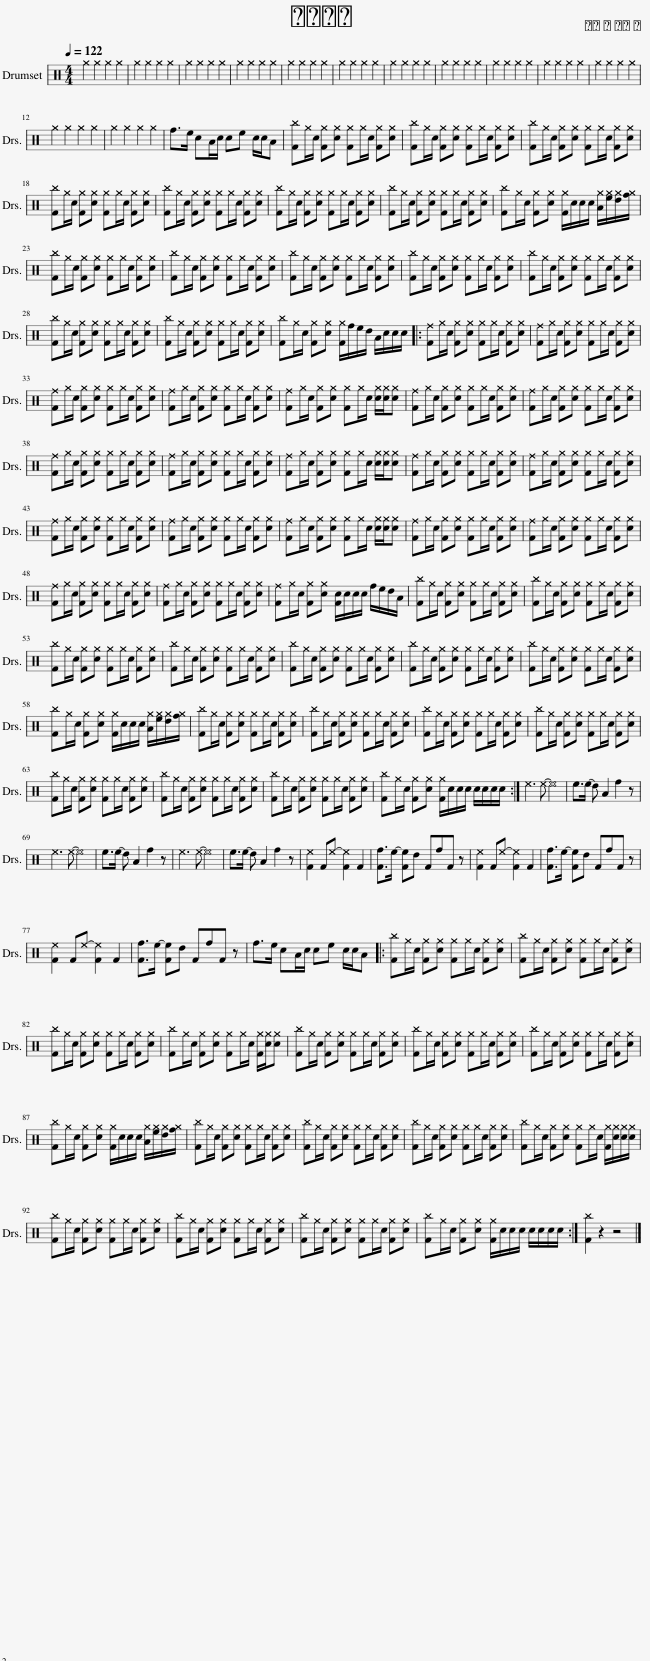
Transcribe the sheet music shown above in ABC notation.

X:1
%%score 1 { 2 | 3 } 4 5
L:1/8
Q:1/4=122
M:4/4
I:linebreak $
K:A
V:1 treble-8
V:2 treble
V:3 bass
V:4 bass transpose=-12
V:5 perc
K:none
V:1
 z8 | z8 | z8 | z8 | z8 | %5
 z8 | z8 | z8 | z8 | z8 | %10
 z8 |$ z8 | z4 z4 | z4 z4 | [Aea]3/2 [Aea]/- [Aea] [Aea] z4 | %15
 [Adf]3/2 [Adf]/- [Adf] [Adf] z4 | [Beg]3/2 [Beg]/- [Beg] [Beg] z4 |$ [Aea]3/2 [Aea]/- [Aea] [Aea] z4 | [Aea]3/2 [Aea]/- [Aea] [Aea] z4 | [Adf]3/2 [Adf]/- [Adf] [Adf] z4 | %20
 [Beg]3/2 [Beg]/- [Beg] [Beg] z4 | [Aea]3/2 [Aea]/- [Aea] [Aea] z4 |$ [Aea]3/2 [Aea]/- [Aea] [Aea] z4 | [Adf]3/2 [Adf]/- [Adf] [Adf] z4 | [Beg]3/2 [Beg]/- [Beg] [Beg] z4 | %25
 [Aea]3/2 [Aea]/- [Aea] [Aea] z4 | [Aea]3/2 [Aea]/- [Aea] [Aea] z4 |$ [Adf]3/2 [Adf]/- [Adf] [Adf] z4 | [Beg]3/2 [Beg]/- [Beg] [Beg] z4 | [Aea]3/2 [Aea]/- [Aea] [Aea] z4 |: %30
 z8 | z8 |$ z8 | z8 | z8 | %35
 z8 | z8 |$ z8 | z8 | z8 | %40
 z8 | z8 |$ z8 | z8 | z8 | %45
 z8 | z8 |$ z8 | z8 | z8 | %50
 [Aea]3/2 [Aea]/- [Aea] [Aea] z4 | [Adf]3/2 [Adf]/- [Adf] [Adf] z4 |$ [Beg]3/2 [Beg]/- [Beg] [Beg] z4 | [Aea]3/2 [Aea]/- [Aea] [Aea] z4 | [Aea]3/2 [Aea]/- [Aea] [Aea] z4 | %55
 [Adf]3/2 [Adf]/- [Adf] [Adf] z4 | [Beg]3/2 [Beg]/- [Beg] [Beg] z4 |$ [Aea]3/2 [Aea]/- [Aea] [Aea] z4 | [Aea]3/2 [Aea]/- [Aea] [Aea] z4 | [Adf]3/2 [Adf]/- [Adf] [Adf] z4 | %60
 [Beg]3/2 [Beg]/- [Beg] [Beg] z4 | [Aea]3/2 [Aea]/- [Aea] [Aea] z4 |$ [Aea]3/2 [Aea]/- [Aea] [Aea] z4 | [Adf]3/2 [Adf]/- [Adf] [Adf] z4 | [Beg]3/2 [Beg]/- [Beg] [Beg] z4 | %65
 [Aea]3/2 [Aea]/- [Aea] [Aea] z4 :| z8 | z8 |$ z8 | z8 | %70
 z8 | z8 | z8 | z8 | z8 | %75
 z8 |$ z8 | z4 z4 | z8 |: [Aea]3/2 [Aea]/- [Aea] [Aea] z4 | %80
 [Adf]3/2 [Adf]/- [Adf] [Adf] z4 |$ [Beg]3/2 [Beg]/- [Beg] [Beg] z4 | [Aea]3/2 [Aea]/- [Aea] [Aea] z4 | [Aea]3/2 [Aea]/- [Aea] [Aea] z4 | [Adf]3/2 [Adf]/- [Adf] [Adf] z4 | %85
 [Beg]3/2 [Beg]/- [Beg] [Beg] z4 |$ [Aea]3/2 [Aea]/- [Aea] [Aea] z4 | [Aea]3/2 [Aea]/- [Aea] [Aea] z4 | [Adf]3/2 [Adf]/- [Adf] [Adf] z4 | [Beg]3/2 [Beg]/- [Beg] [Beg] z4 | %90
 [Aea]3/2 [Aea]/- [Aea] [Aea] z4 |$ [Aea]3/2 [Aea]/- [Aea] [Aea] z4 | [Adf]3/2 [Adf]/- [Adf] [Adf] z4 | [Beg]3/2 [Beg]/- [Beg] [Beg] z4 | [Aea]3/2 [Aea]/- [Aea] [Aea] z4 :| %95
 [Aea]8 |] %96
V:2
 z8 | [EGB]8 | [EGB]8 | [FAd]8 | [FAd]8 | %5
 [EAc]8 | [EGB]8 | [EGB]8 | [EGB]8 | [FAd]8 | %10
 [FAd]8 |$ [EAc]8 | [EGB]4 [EAc]4- | [EAc]4 z4 | [A,EA]3/2 [A,EA]/- [A,EA] [A,EA] z4 | %15
 [A,DF]3/2 [A,DF]/- [A,DF] [A,DF] z4 | [B,EG]3/2 [B,EG]/- [B,EG] [B,EG] z4 |$ [A,EA]3/2 [A,EA]/- [A,EA] [A,EA] z4 | [A,EA]3/2 [A,EA]/- [A,EA] [A,EA] z4 | [A,DF]3/2 [A,DF]/- [A,DF] [A,DF] z4 | %20
 [B,EG]3/2 [B,EG]/- [B,EG] [B,EG] z4 | [A,EA]3/2 [A,EA]/- [A,EA] [A,EA] z4 |$ [A,EA]3/2 [A,EA]/- [A,EA] [A,EA] z4 | [A,DF]3/2 [A,DF]/- [A,DF] [A,DF] z4 | [B,EG]3/2 [B,EG]/- [B,EG] [B,EG] z4 | %25
 [A,EA]3/2 [A,EA]/- [A,EA] [A,EA] z4 | [A,EA]3/2 [A,EA]/- [A,EA] [A,EA] z4 |$ [A,DF]3/2 [A,DF]/- [A,DF] [A,DF] z4 | [B,EG]3/2 [B,EG]/- [B,EG] [B,EG] z4 | [A,EA]3/2 [A,EA]/- [A,EA] [A,EA] z4 |: %30
 z8 | z8 |$ z8 | z8 | z8 | %35
 z8 | z8 |$ z8 | z8 | z8 | %40
 z8 | z8 |$ z8 | z8 | z8 | %45
 z8 | z8 |$ z8 | z8 | z8 | %50
 [A,EA]3/2 [A,EA]/- [A,EA] [A,EA] z4 | [A,DF]3/2 [A,DF]/- [A,DF] [A,DF] z4 |$ [B,EG]3/2 [B,EG]/- [B,EG] [B,EG] z4 | [A,EA]3/2 [A,EA]/- [A,EA] [A,EA] z4 | [A,EA]3/2 [A,EA]/- [A,EA] [A,EA] z4 | %55
 [A,DF]3/2 [A,DF]/- [A,DF] [A,DF] z4 | [B,EG]3/2 [B,EG]/- [B,EG] [B,EG] z4 |$ [A,EA]3/2 [A,EA]/- [A,EA] [A,EA] z4 | [A,EA]3/2 [A,EA]/- [A,EA] [A,EA] z4 | [A,DF]3/2 [A,DF]/- [A,DF] [A,DF] z4 | %60
 [B,EG]3/2 [B,EG]/- [B,EG] [B,EG] z4 | [A,EA]3/2 [A,EA]/- [A,EA] [A,EA] z4 |$ [A,EA]3/2 [A,EA]/- [A,EA] [A,EA] z4 | [A,DF]3/2 [A,DF]/- [A,DF] [A,DF] z4 | [B,EG]3/2 [B,EG]/- [B,EG] [B,EG] z4 | %65
 [A,EA]3/2 [A,EA]/- [A,EA] [A,EA] z4 :| [EGB]8 | [EGB]8 |$ [FAd]8 | [FAd]8 | %70
 [EAc]8 | [EGB]8 | [EGB]8 | [EGB]8 | [FAd]8 | %75
 [FAd]8 |$ [EAc]8 | [EGB]4 [EAc]4- | [EAc]4 z4 |: [A,EA]3/2 [A,EA]/- [A,EA] [A,EA] z4 | %80
 [A,DF]3/2 [A,DF]/- [A,DF] [A,DF] z4 |$ [B,EG]3/2 [B,EG]/- [B,EG] [B,EG] z4 | [A,EA]3/2 [A,EA]/- [A,EA] [A,EA] z4 | [A,EA]3/2 [A,EA]/- [A,EA] [A,EA] z4 | [A,DF]3/2 [A,DF]/- [A,DF] [A,DF] z4 | %85
 [B,EG]3/2 [B,EG]/- [B,EG] [B,EG] z4 |$ [A,EA]3/2 [A,EA]/- [A,EA] [A,EA] z4 | [A,EA]3/2 [A,EA]/- [A,EA] [A,EA] z4 | [A,DF]3/2 [A,DF]/- [A,DF] [A,DF] z4 | [B,EG]3/2 [B,EG]/- [B,EG] [B,EG] z4 | %90
 [A,EA]3/2 [A,EA]/- [A,EA] [A,EA] z4 |$ [A,EA]3/2 [A,EA]/- [A,EA] [A,EA] z4 | [A,DF]3/2 [A,DF]/- [A,DF] [A,DF] z4 | [B,EG]3/2 [B,EG]/- [B,EG] [B,EG] z4 | [A,EA]3/2 [A,EA]/- [A,EA] [A,EA] z4 :| %95
 [A,EA]8 |] %96
V:3
 z8 | B,,8 | B,,8 | D,8 | D,8 | %5
 C,8 | B,,8 | B,,8 | B,,8 | D,8 | %10
 D,8 |$ C,8 | B,,4 C,4- | C,4 z4 | A,,4 z2 E,2 | %15
 D,,4 z2 D,2 | E,,4 z2 E,2 |$ A,,4 z2 E,2 | A,,4 z2 E,2 | D,,4 z2 D,2 | %20
 E,,4 z2 E,2 | A,,4 z2 E,2 |$ A,,4 z2 E,2 | D,,4 z2 D,2 | E,,4 z2 E,2 | %25
 A,,4 z2 E,2 | A,,4 z2 E,2 |$ D,,4 z2 D,2 | E,,4 z2 E,2 | A,,4 z2 E,2 |: %30
 A,,3/2 A,,/- A,, A,, z B,, E,,2 | A,,3/2 A,,/- A,, A,, z B,, E,,2 |$ F,,3/2 F,,/- F,, F,, z C,, F,,2 | F,,3/2 F,,/- F,, F,, z C,, F,,2 | F,,3/2 F,,/- F,, F,, z C,, F,,2 | %35
 B,,3/2 B,,/- B,, B,, z F,, B,,2 | B,,3/2 B,,/- B,, B,, z F,, B,,2 |$ E,,3/2 E,,/- E,, E,, z A,, B,,2 | E,,3/2 E,,/- E,, E,, z G,, B,,2 | E,,3/2 E,,/- E,, E,, z G,, E,,2 | %40
 A,,3/2 A,,/- A,, A,, z B,, E,,2 | A,,3/2 A,,/- A,, A,, z B,, E,,2 |$ B,,3/2 B,,/- B,, B,, z F,, B,,2 | B,,3/2 B,,/- B,, B,, z F,, B,,2 | B,,3/2 B,,/- B,, B,, z F,, B,,2 | %45
 E,,3/2 E,,/- E,, E,, z A,, B,,2 | E,,3/2 E,,/- E,, E,, z G,, B,,2 |$ A,,3/2 A,,/- A,, A,, z E,, A,,2 | A,,3/2 A,,/- A,, A,, z E,, A,,2 | E,,3/2 E,,/- E,, E,, z C, A,,2 | %50
 A,,4 z2 E,2 | D,,4 z2 D,2 |$ E,,4 z2 E,2 | A,,4 z2 E,2 | A,,4 z2 E,2 | %55
 D,,4 z2 D,2 | E,,4 z2 E,2 |$ A,,4 z2 E,2 | A,,4 z2 E,2 | D,,4 z2 D,2 | %60
 E,,4 z2 E,2 | A,,4 z2 E,2 |$ A,,4 z2 E,2 | D,,4 z2 D,2 | E,,4 z2 E,2 | %65
 A,,4 z2 E,2 :| B,,8 | B,,8 |$ D,8 | D,8 | %70
 C,8 | B,,8 | B,,8 | B,,8 | D,8 | %75
 D,8 |$ C,8 | B,,4 C,4- | C,4 z4 |: A,,4 z2 E,2 | %80
 D,,4 z2 D,2 |$ E,,4 z2 E,2 | A,,4 z2 E,2 | A,,4 z2 E,2 | D,,4 z2 D,2 | %85
 E,,4 z2 E,2 |$ A,,4 z2 E,2 | A,,4 z2 E,2 | D,,4 z2 D,2 | E,,4 z2 E,2 | %90
 A,,4 z2 E,2 |$ A,,4 z2 E,2 | D,,4 z2 D,2 | E,,4 z2 E,2 | A,,4 z2 E,2 :| %95
 A,,8 |] %96
V:4
 z8 | z8 | z8 | z8 | z8 | %5
 z8 | z8 | z8 | z8 | z8 | %10
 z8 |$ z8 | z8 | z8 | A,,3/2 A,,/- A,, A,, z2 E,,2 | %15
 D,3/2 D,/- D, D, z2 A,,2 | E,3/2 E,/- E, E, z2 B,,2 |$ A,,3/2 A,,/- A,, A,, z2 E,,2 | A,,3/2 A,,/- A,, A,, z2 E,,2 | D,3/2 D,/- D, D, z2 A,,2 | %20
 E,3/2 E,/- E, E, z2 B,,2 | A,,3/2 A,,/- A,, A,, z2 E,,2 |$ A,,3/2 A,,/- A,, A,, z2 E,,2 | D,3/2 D,/- D, D, z2 A,,2 | E,3/2 E,/- E, E, z2 B,,2 | %25
 A,,3/2 A,,/- A,, A,, z2 E,,2 | A,,3/2 A,,/- A,, A,, z2 E,,2 |$ D,3/2 D,/- D, D, z2 A,,2 | E,3/2 E,/- E, E, z2 B,,2 | A,,3/2 A,,/- A,, A,, z2 E,,2 |: %30
 A,,3/2 A,,/- A,, A,, z B,, E,,2 | A,,3/2 A,,/- A,, A,, z B,, E,,2 |$ F,,3/2 F,,/- F,, F,, z C, F,,2 | F,,3/2 F,,/- F,, F,, z C, F,,2 | F,,3/2 F,,/- F,, F,, z C, F,,2 | %35
 B,,3/2 B,,/- B,, B,, z F,, B,,2 | B,,3/2 B,,/- B,, B,, z F,, B,,2 |$ E,,3/2 E,,/- E,, E,, z A,, B,,2 | E,,3/2 E,,/- E,, E,, z G,, B,,2 | E,,3/2 E,,/- E,, E,, z G,, E,,2 | %40
 A,,3/2 A,,/- A,, A,, z B,, E,,2 | A,,3/2 A,,/- A,, A,, z B,, E,,2 |$ B,,3/2 B,,/- B,, B,, z F,, B,,2 | B,,3/2 B,,/- B,, B,, z F,, B,,2 | B,,3/2 B,,/- B,, B,, z F,, B,,2 | %45
 E,,3/2 E,,/- E,, E,, z A,, B,,2 | E,,3/2 E,,/- E,, E,, z G,, B,,2 |$ A,,3/2 A,,/- A,, E,, z B,, A,,2 | A,,3/2 A,,/- A,, E,, z B,, A,,2 | E,,3/2 E,,/- E,, E,, z C, A,,2 | %50
 A,,3/2 A,,/- A,, A,, z2 E,,2 | D,3/2 D,/- D, D, z2 A,,2 |$ E,3/2 E,/- E, E, z2 B,,2 | A,,3/2 A,,/- A,, A,, z2 E,,2 | A,,3/2 A,,/- A,, A,, z2 E,,2 | %55
 D,3/2 D,/- D, D, z2 A,,2 | E,3/2 E,/- E, E, z2 B,,2 |$ A,,3/2 A,,/- A,, A,, z2 E,,2 | A,,3/2 A,,/- A,, A,, z2 E,,2 | D,3/2 D,/- D, D, z2 A,,2 | %60
 E,3/2 E,/- E, E, z2 B,,2 | A,,3/2 A,,/- A,, A,, z2 E,,2 |$ A,,3/2 A,,/- A,, A,, z2 E,,2 | D,3/2 D,/- D, D, z2 A,,2 | E,3/2 E,/- E, E, z2 B,,2 | %65
 A,,3/2 A,,/- A,, A,, z2 E,,2 :| z8 | z8 |$ z8 | z8 | %70
 z8 | z8 | z8 | z8 | z8 | %75
 z8 |$ z8 | z8 | z8 |: A,,3/2 A,,/- A,, A,, z2 E,,2 | %80
 D,3/2 D,/- D, D, z2 A,,2 |$ E,3/2 E,/- E, E, z2 B,,2 | A,,3/2 A,,/- A,, A,, z2 E,,2 | A,,3/2 A,,/- A,, A,, z2 E,,2 | D,3/2 D,/- D, D, z2 A,,2 | %85
 E,3/2 E,/- E, E, z2 B,,2 |$ A,,3/2 A,,/- A,, A,, z2 E,,2 | A,,3/2 A,,/- A,, A,, z2 E,,2 | D,3/2 D,/- D, D, z2 A,,2 | E,3/2 E,/- E, E, z2 B,,2 | %90
 A,,3/2 A,,/- A,, A,, z2 E,,2 |$ A,,3/2 A,,/- A,, A,, z2 E,,2 | D,3/2 D,/- D, D, z2 A,,2 | E,3/2 E,/- E, E, z2 B,,2 | A,,3/2 A,,/- A,, A,, z2 E,,2 :| %95
 A,,8 |] %96
V:5
[K:C] ^g2 ^g2 ^g2 ^g2 | ^g2 ^g2 ^g2 ^g2 | ^g2 ^g2 ^g2 ^g2 | ^g2 ^g2 ^g2 ^g2 | ^g2 ^g2 ^g2 ^g2 | %5
 ^g2 ^g2 ^g2 ^g2 | ^g2 ^g2 ^g2 ^g2 | ^g2 ^g2 ^g2 ^g2 | ^g2 ^g2 ^g2 ^g2 | ^g2 ^g2 ^g2 ^g2 | %10
 ^g2 ^g2 ^g2 ^g2 |$ ^g2 ^g2 ^g2 ^g2 | ^g2 ^g2 ^g2 ^g2 | f>e cA/c/ ce c/c/A | [F^b]^g/c/ [F^g][c^g] [F^g]^g/c/ [F^g][c^g] | %15
 [F^b]^g/c/ [F^g][c^g] [F^g]^g/c/ [F^g][c^g] | [F^b]^g/c/ [F^g][c^g] [F^g]^g/c/ [F^g][c^g] |$ [F^b]^g/c/ [F^g][c^g] [F^g]^g/c/ [F^g][c^g] | [F^b]^g/c/ [F^g][c^g] [F^g]^g/c/ [F^g][c^g] | [F^b]^g/c/ [F^g][c^g] [F^g]^g/c/ [F^g][c^g] | %20
 [F^b]^g/c/ [F^g][c^g] [F^g]^g/c/ [F^g][c^g] | [F^b]^g/c/ [F^g][c^g] [F^g]/c/c/c/ [A^g]/[e^g]/[d^g]/[f^g]/ |$ [F^b]^g/c/ [F^g][c^g] [F^g]^g/c/ [F^g][c^g] | [F^b]^g/c/ [F^g][c^g] [F^g]^g/c/ [F^g][c^g] | [F^b]^g/c/ [F^g][c^g] [F^g]^g/c/ [F^g][c^g] | %25
 [F^b]^g/c/ [F^g][c^g] [F^g]^g/c/ [F^g][c^g] | [F^b]^g/c/ [F^g][c^g] [F^g]^g/c/ [F^g][c^g] |$ [F^b]^g/c/ [F^g][c^g] [F^g]^g/c/ [F^g][c^g] | [F^b]^g/c/ [F^g][c^g] [F^g]^g/c/ [F^g][c^g] | [F^b]^g/c/ [F^g][c^g] [F^g]/f/e/d/ A/c/c/c/ |: %30
 [F^f]^g/c/ [F^g][c^g] [F^g]^g/c/ [F^g][c^g] | [F^f]^g/c/ [F^g][c^g] [F^g]^g/c/ [F^g][c^g] |$ [F^f]^g/c/ [F^g][c^g] [F^g]^g/c/ [F^g][c^g] | [F^f]^g/c/ [F^g][c^g] [F^g]^g/c/ [F^g][c^g] | [F^f]^g/c/ [F^g][c^g] [F^g]^g/c/ [c^g]/[c^g]/[c^g] | %35
 [F^f]^g/c/ [F^g][c^g] [F^g]^g/c/ [F^g][c^g] | [F^f]^g/c/ [F^g][c^g] [F^g]^g/c/ [F^g][c^g] |$ [F^f]^g/c/ [F^g][c^g] [F^g]^g/c/ [F^g][c^g] | [F^f]^g/c/ [F^g][c^g] [F^g]^g/c/ [F^g][c^g] | [F^f]^g/c/ [F^g][c^g] [F^g]^g/c/ [c^g]/[c^g]/[c^g] | %40
 [F^f]^g/c/ [F^g][c^g] [F^g]^g/c/ [F^g][c^g] | [F^f]^g/c/ [F^g][c^g] [F^g]^g/c/ [F^g][c^g] |$ [F^f]^g/c/ [F^g][c^g] [F^g]^g/c/ [F^g][c^g] | [F^f]^g/c/ [F^g][c^g] [F^g]^g/c/ [F^g][c^g] | [F^f]^g/c/ [F^g][c^g] [F^g]^g/c/ [c^g]/[c^g]/[c^g] | %45
 [F^f]^g/c/ [F^g][c^g] [F^g]^g/c/ [F^g][c^g] | [F^f]^g/c/ [F^g][c^g] [F^g]^g/c/ [F^g][c^g] |$ [F^f]^g/c/ [F^g][c^g] [F^g]^g/c/ [F^g][c^g] | [F^f]^g/c/ [F^g][c^g] [F^g]^g/c/ [F^g][c^g] | [F^f]^g/c/ [F^g][c^g] [Fc]/c/c/c/ f/e/d/A/ | %50
 [F^b]^g/c/ [F^g][c^g] [F^g]^g/c/ [F^g][c^g] | [F^b]^g/c/ [F^g][c^g] [F^g]^g/c/ [F^g][c^g] |$ [F^b]^g/c/ [F^g][c^g] [F^g]^g/c/ [F^g][c^g] | [F^b]^g/c/ [F^g][c^g] [F^g]^g/c/ [F^g][c^g] | [F^b]^g/c/ [F^g][c^g] [F^g]^g/c/ [F^g][c^g] | %55
 [F^b]^g/c/ [F^g][c^g] [F^g]^g/c/ [F^g][c^g] | [F^b]^g/c/ [F^g][c^g] [F^g]^g/c/ [F^g][c^g] |$ [F^b]^g/c/ [F^g][c^g] [F^g]/c/c/c/ [A^g]/[e^g]/[d^g]/[f^g]/ | [F^b]^g/c/ [F^g][c^g] [F^g]^g/c/ [F^g][c^g] | [F^b]^g/c/ [F^g][c^g] [F^g]^g/c/ [F^g][c^g] | %60
 [F^b]^g/c/ [F^g][c^g] [F^g]^g/c/ [F^g][c^g] | [F^b]^g/c/ [F^g][c^g] [F^g]^g/c/ [F^g][c^g] |$ [F^b]^g/c/ [F^g][c^g] [F^g]^g/c/ [F^g][c^g] | [F^b]^g/c/ [F^g][c^g] [F^g]^g/c/ [F^g][c^g] | [F^b]^g/c/ [F^g][c^g] [F^g]^g/c/ [F^g][c^g] | %65
 [F^b]^g/c/ [F^g][c^g] [F^g]/c/c/c/ c/c/c/c/ :| ^e3 ^e- ^e4 | e>e- e A2 f2 z |$ ^e3 ^e- ^e4 | e>e- e A2 f2 z | %70
 ^e3 ^e- ^e4 | e>e- e A2 f2 z | [F^e]2 F^e- [F^e]2 F2 | [Ff]>e- [Fe]d FfF z | [F^e]2 F^e- [F^e]2 F2 | %75
 [Ff]>e- [Fe]d FfF z |$ [F^e]2 F^e- [F^e]2 F2 | [Ff]>e- [Fe]d FfF z | f>e cA/c/ ce c/c/A |: [F^b]^g/c/ [F^g][c^g] [F^g]^g/c/ [F^g][c^g] | %80
 [F^b]^g/c/ [F^g][c^g] [F^g]^g/c/ [F^g][c^g] |$ [F^b]^g/c/ [F^g][c^g] [F^g]^g/c/ [F^g][c^g] | [F^b]^g/c/ [F^g][c^g] [F^g]^g/c/ [F^g]/[c^g]/[c^g] | [F^b]^g/c/ [F^g][c^g] [F^g]^g/c/ [F^g][c^g] | [F^b]^g/c/ [F^g][c^g] [F^g]^g/c/ [F^g][c^g] | %85
 [F^b]^g/c/ [F^g][c^g] [F^g]^g/c/ [F^g][c^g] |$ [F^b]^g/c/ [F^g][c^g] [F^g]/c/c/c/ [A^g]/[e^g]/[d^g]/[f^g]/ | [F^b]^g/c/ [F^g][c^g] [F^g]^g/c/ [F^g][c^g] | [F^b]^g/c/ [F^g][c^g] [F^g]^g/c/ [F^g][c^g] | [F^b]^g/c/ [F^g][c^g] [F^g]^g/c/ [F^g][c^g] | %90
 [F^b]^g/c/ [F^g][c^g] [F^g]^g/c/ [F^g]/[c^g]/[c^g]/[c^g]/ |$ [F^b]^g/c/ [F^g][c^g] [F^g]^g/c/ [F^g][c^g] | [F^b]^g/c/ [F^g][c^g] [F^g]^g/c/ [F^g][c^g] | [F^b]^g/c/ [F^g][c^g] [F^g]^g/c/ [F^g][c^g] | [F^b]^g/c/ [F^g][c^g] [F^g]/c/c/c/ c/c/c/c/ :| %95
 [F^b]2 z2 z4 |] %96
